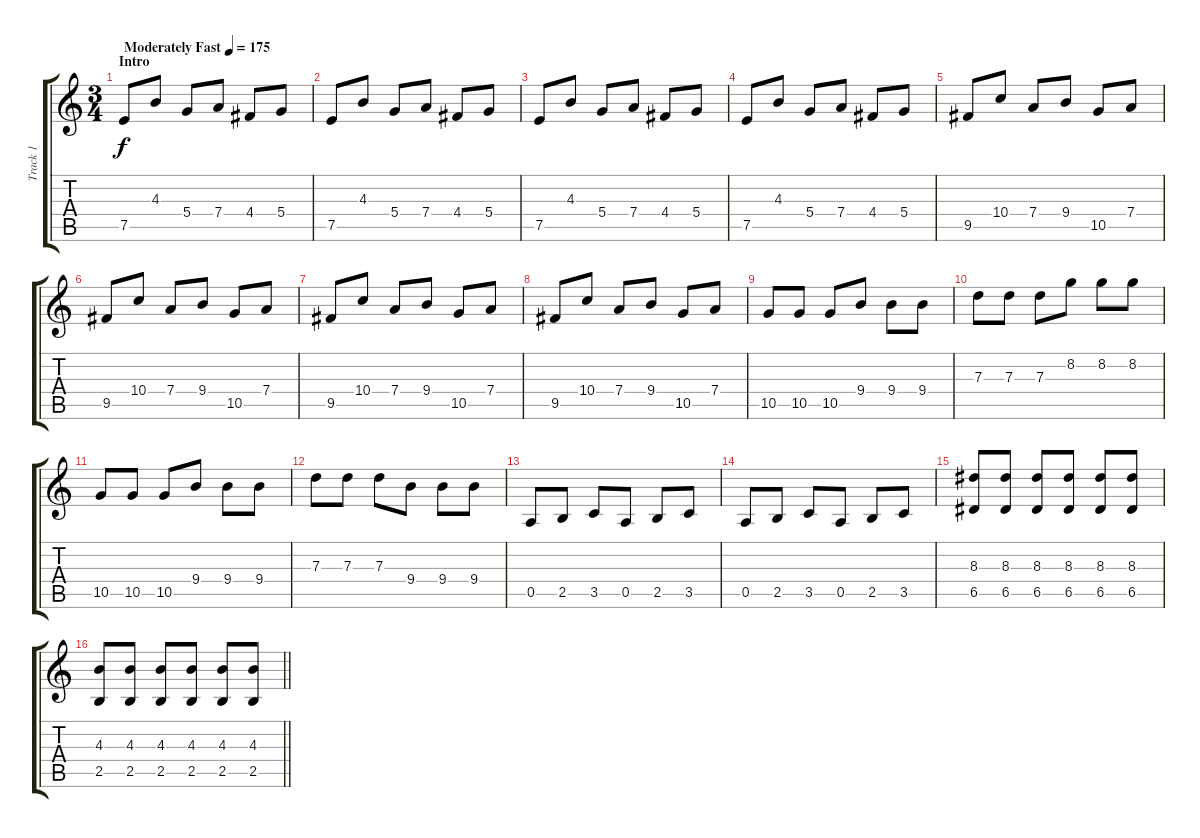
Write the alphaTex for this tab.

\track ("Track 1" "Track 1") {instrument overdrivenguitar}
\staff {score tabs}
\tuning (E4 B3 G3 D3 A2 E2) {hide}
\ts (3 4)
\section ("" "Intro")
\tempo (175 "Moderately Fast")
\clef g2
\ks c
7.5.8{dy f instrument overdrivenguitar} 4.3.8 5.4.8 7.4.8 4.4.8 5.4.8 |
7.5.8 4.3.8 5.4.8 7.4.8 4.4.8 5.4.8 |
7.5.8 4.3.8 5.4.8 7.4.8 4.4.8 5.4.8 |
7.5.8 4.3.8 5.4.8 7.4.8 4.4.8 5.4.8 |
9.5.8 10.4.8 7.4.8 9.4.8 10.5.8 7.4.8 |
9.5.8 10.4.8 7.4.8 9.4.8 10.5.8 7.4.8 |
9.5.8 10.4.8 7.4.8 9.4.8 10.5.8 7.4.8 |
9.5.8 10.4.8 7.4.8 9.4.8 10.5.8 7.4.8 |
10.5.8 10.5.8 10.5.8 9.4.8 9.4.8 9.4.8 |
7.3.8 7.3.8 7.3.8 8.2.8 8.2.8 8.2.8 |
10.5.8 10.5.8 10.5.8 9.4.8 9.4.8 9.4.8 |
7.3.8 7.3.8 7.3.8 9.4.8 9.4.8 9.4.8 |
0.5.8 2.5.8 3.5.8 0.5.8 2.5.8 3.5.8 |
0.5.8 2.5.8 3.5.8 0.5.8 2.5.8 3.5.8 |
(8.3 6.5).8 (8.3 6.5).8 (8.3 6.5).8 (8.3 6.5).8 (8.3 6.5).8 (8.3 6.5).8 |
\barLineRight lightlight
(4.3 2.5).8 (4.3 2.5).8 (4.3 2.5).8 (4.3 2.5).8 (4.3 2.5).8 (4.3 2.5).8
